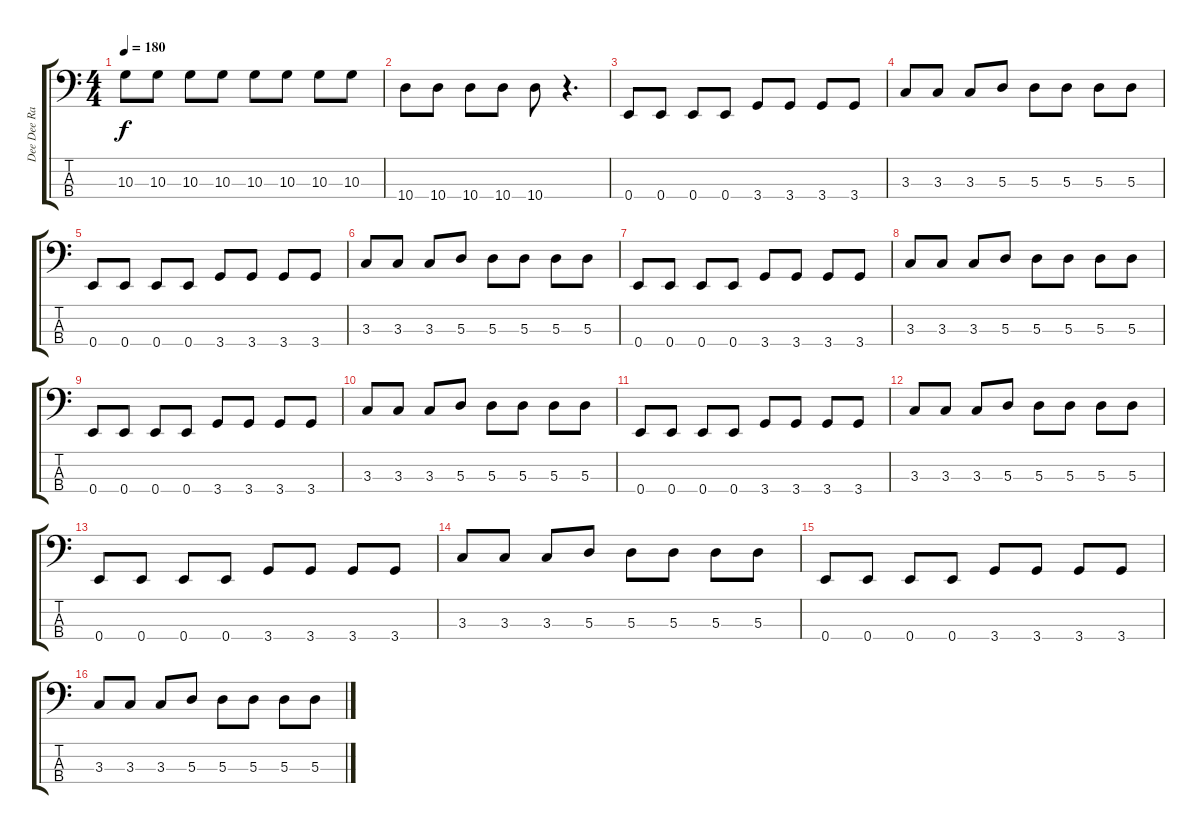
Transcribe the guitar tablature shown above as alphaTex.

\track ("Dee Dee Ramone" "Dee Dee Ra") {instrument electricbasspick}
\staff {score tabs}
\tuning (G2 D2 A1 E1) {hide}
\ts (4 4)
\tempo 180
\clef f4
\ks c
10.3.8{dy f} 10.3.8 10.3.8 10.3.8 10.3.8 10.3.8 10.3.8 10.3.8 |
10.4.8 10.4.8 10.4.8 10.4.8 10.4.8 r.4{d} |
0.4.8 0.4.8 0.4.8 0.4.8 3.4.8 3.4.8 3.4.8 3.4.8 |
3.3.8 3.3.8 3.3.8 5.3.8 5.3.8 5.3.8 5.3.8 5.3.8 |
0.4.8 0.4.8 0.4.8 0.4.8 3.4.8 3.4.8 3.4.8 3.4.8 |
3.3.8 3.3.8 3.3.8 5.3.8 5.3.8 5.3.8 5.3.8 5.3.8 |
0.4.8 0.4.8 0.4.8 0.4.8 3.4.8 3.4.8 3.4.8 3.4.8 |
3.3.8 3.3.8 3.3.8 5.3.8 5.3.8 5.3.8 5.3.8 5.3.8 |
0.4.8 0.4.8 0.4.8 0.4.8 3.4.8 3.4.8 3.4.8 3.4.8 |
3.3.8 3.3.8 3.3.8 5.3.8 5.3.8 5.3.8 5.3.8 5.3.8 |
0.4.8 0.4.8 0.4.8 0.4.8 3.4.8 3.4.8 3.4.8 3.4.8 |
3.3.8 3.3.8 3.3.8 5.3.8 5.3.8 5.3.8 5.3.8 5.3.8 |
0.4.8 0.4.8 0.4.8 0.4.8 3.4.8 3.4.8 3.4.8 3.4.8 |
3.3.8 3.3.8 3.3.8 5.3.8 5.3.8 5.3.8 5.3.8 5.3.8 |
0.4.8 0.4.8 0.4.8 0.4.8 3.4.8 3.4.8 3.4.8 3.4.8 |
3.3.8 3.3.8 3.3.8 5.3.8 5.3.8 5.3.8 5.3.8 5.3.8
